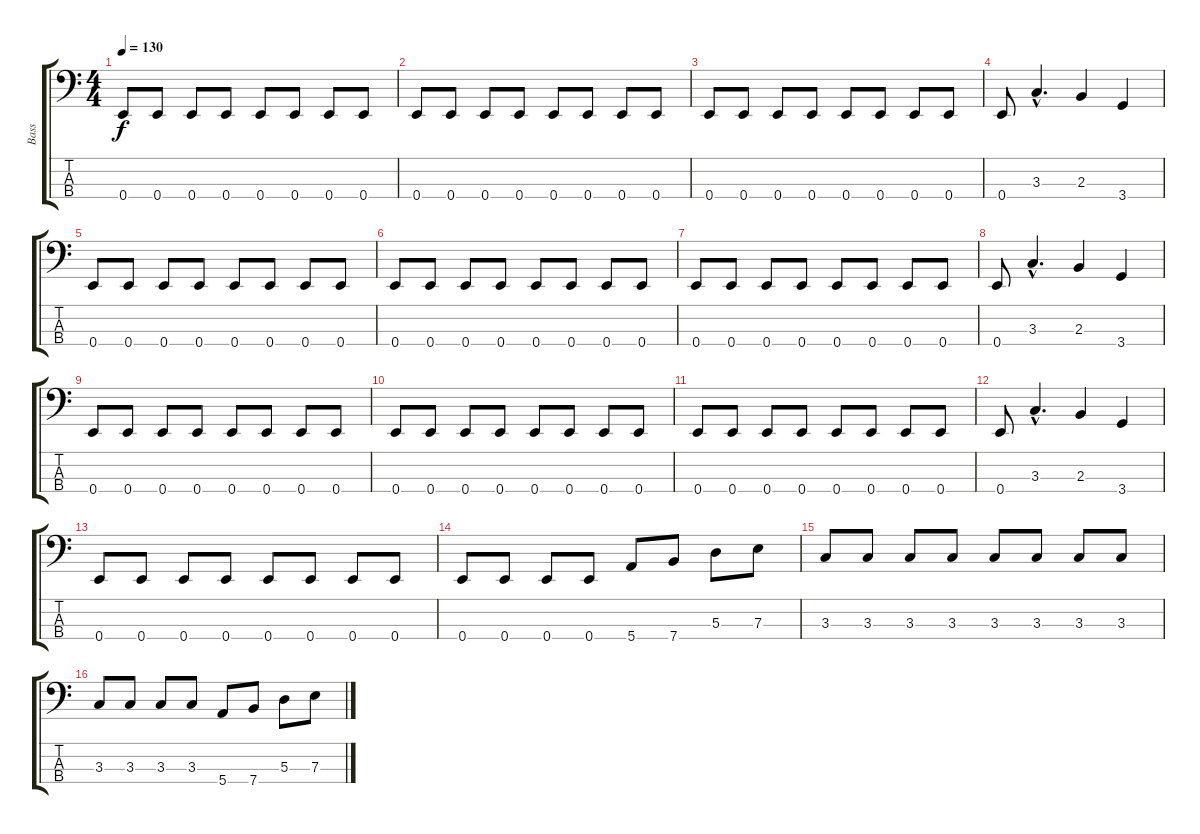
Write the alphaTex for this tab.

\track ("Bass" "Bass") {instrument slapbass1}
\staff {score tabs}
\tuning (G2 D2 A1 E1) {hide}
\ts (4 4)
\tempo 130
\clef f4
\ks c
0.4.8{dy f} 0.4.8 0.4.8 0.4.8 0.4.8 0.4.8 0.4.8 0.4.8 |
0.4.8 0.4.8 0.4.8 0.4.8 0.4.8 0.4.8 0.4.8 0.4.8 |
0.4.8 0.4.8 0.4.8 0.4.8 0.4.8 0.4.8 0.4.8 0.4.8 |
0.4.8 3.3{hac}.4{d} 2.3.4 3.4.4 |
0.4.8 0.4.8 0.4.8 0.4.8 0.4.8 0.4.8 0.4.8 0.4.8 |
0.4.8 0.4.8 0.4.8 0.4.8 0.4.8 0.4.8 0.4.8 0.4.8 |
0.4.8 0.4.8 0.4.8 0.4.8 0.4.8 0.4.8 0.4.8 0.4.8 |
0.4.8 3.3{hac}.4{d} 2.3.4 3.4.4 |
0.4.8 0.4.8 0.4.8 0.4.8 0.4.8 0.4.8 0.4.8 0.4.8 |
0.4.8 0.4.8 0.4.8 0.4.8 0.4.8 0.4.8 0.4.8 0.4.8 |
0.4.8 0.4.8 0.4.8 0.4.8 0.4.8 0.4.8 0.4.8 0.4.8 |
0.4.8 3.3{hac}.4{d} 2.3.4 3.4.4 |
0.4.8 0.4.8 0.4.8 0.4.8 0.4.8 0.4.8 0.4.8 0.4.8 |
0.4.8 0.4.8 0.4.8 0.4.8 5.4.8 7.4.8 5.3.8 7.3.8 |
3.3.8 3.3.8 3.3.8 3.3.8 3.3.8 3.3.8 3.3.8 3.3.8 |
3.3.8 3.3.8 3.3.8 3.3.8 5.4.8 7.4.8 5.3.8 7.3.8
